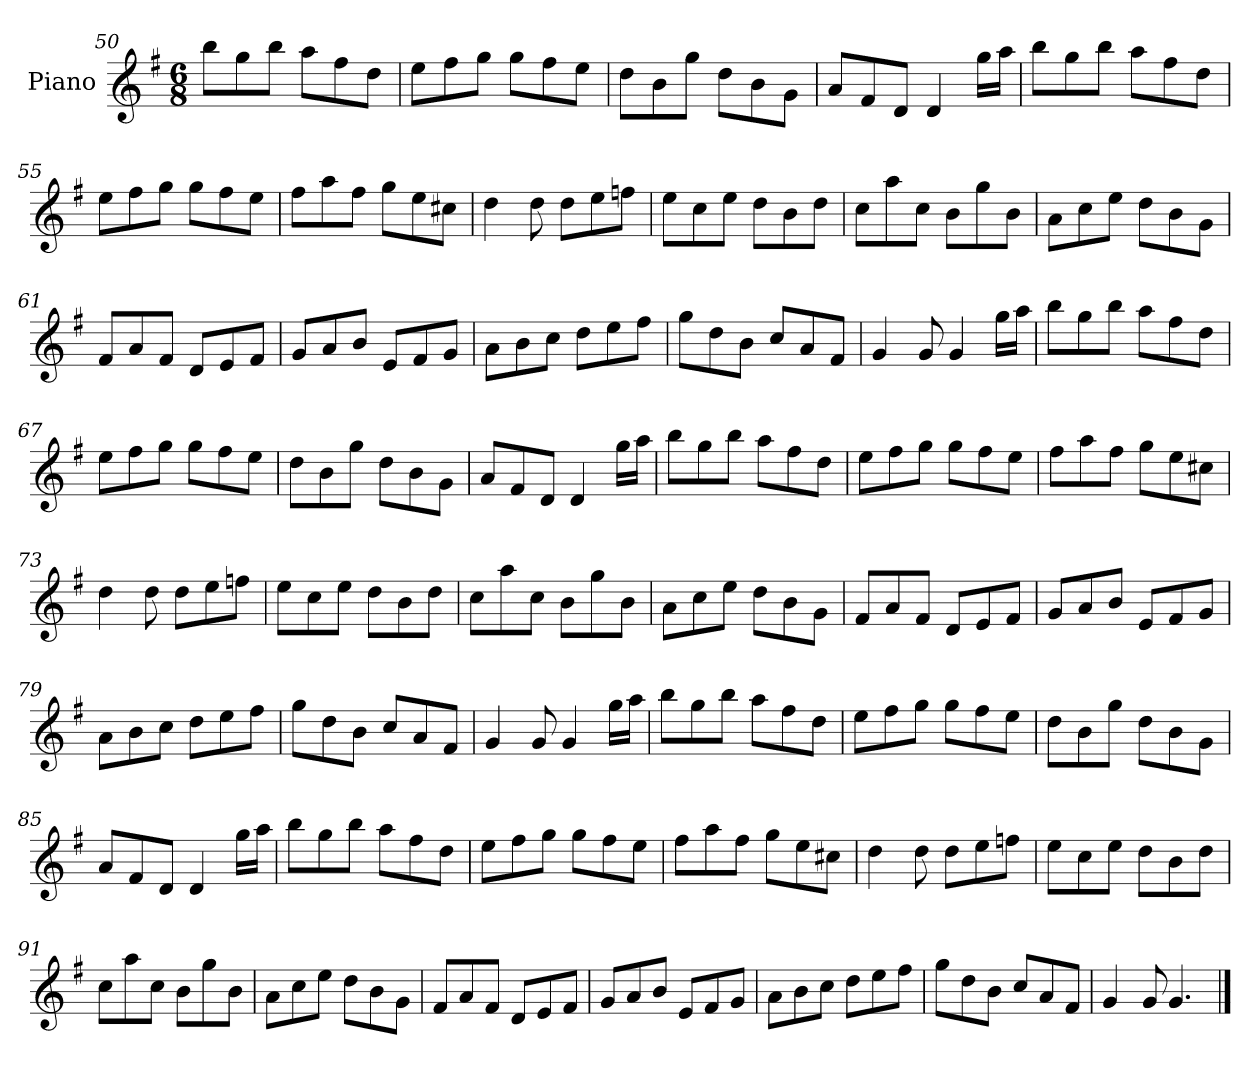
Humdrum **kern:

**kern
*part1
*staff1
*I"Piano
*I'Pno
*clefG2
*k[f#]
*M6/8
=50
8bb\L
8gg\
8bb\J
8aa\L
8ff#\
8dd\J
=51
8ee\L
8ff#\
8gg\J
8gg\L
8ff#\
8ee\J
=52
8dd\L
8b\
8gg\J
8dd\L
8b\
8g\J
=53
8a/L
8f#/
8d/J
4d/
16gg\LL
16aa\JJ
=54
8bb\L
8gg\
8bb\J
8aa\L
8ff#\
8dd\J
=55
8ee\L
8ff#\
8gg\J
8gg\L
8ff#\
8ee\J
=56
8ff#\L
8aa\
8ff#\J
8gg\L
8ee\
8cc#X\J
=57
4dd\
8dd\
8dd\L
8ee\
8ffn\J
=58
8ee\L
8cc\
8ee\J
8dd\L
8b\
8dd\J
=59
8cc\L
8aa\
8cc\J
8b\L
8gg\
8b\J
=60
8a\L
8cc\
8ee\J
8dd\L
8b\
8g\J
=61
8f#/L
8a/
8f#/J
8d/L
8e/
8f#/J
=62
8g/L
8a/
8b/J
8e/L
8f#/
8g/J
=63
8a\L
8b\
8cc\J
8dd\L
8ee\
8ff#\J
=64
8gg\L
8dd\
8b\J
8cc/L
8a/
8f#/J
=65
4g/
8g/
4g/
16gg\LL
16aa\JJ
=66
8bb\L
8gg\
8bb\J
8aa\L
8ff#\
8dd\J
=67
8ee\L
8ff#\
8gg\J
8gg\L
8ff#\
8ee\J
=68
8dd\L
8b\
8gg\J
8dd\L
8b\
8g\J
=69
8a/L
8f#/
8d/J
4d/
16gg\LL
16aa\JJ
=70
8bb\L
8gg\
8bb\J
8aa\L
8ff#\
8dd\J
=71
8ee\L
8ff#\
8gg\J
8gg\L
8ff#\
8ee\J
=72
8ff#\L
8aa\
8ff#\J
8gg\L
8ee\
8cc#X\J
=73
4dd\
8dd\
8dd\L
8ee\
8ffn\J
=74
8ee\L
8cc\
8ee\J
8dd\L
8b\
8dd\J
=75
8cc\L
8aa\
8cc\J
8b\L
8gg\
8b\J
=76
8a\L
8cc\
8ee\J
8dd\L
8b\
8g\J
=77
8f#/L
8a/
8f#/J
8d/L
8e/
8f#/J
=78
8g/L
8a/
8b/J
8e/L
8f#/
8g/J
=79
8a\L
8b\
8cc\J
8dd\L
8ee\
8ff#\J
=80
8gg\L
8dd\
8b\J
8cc/L
8a/
8f#/J
=81
4g/
8g/
4g/
16gg\LL
16aa\JJ
=82
8bb\L
8gg\
8bb\J
8aa\L
8ff#\
8dd\J
=83
8ee\L
8ff#\
8gg\J
8gg\L
8ff#\
8ee\J
=84
8dd\L
8b\
8gg\J
8dd\L
8b\
8g\J
=85
8a/L
8f#/
8d/J
4d/
16gg\LL
16aa\JJ
=86
8bb\L
8gg\
8bb\J
8aa\L
8ff#\
8dd\J
=87
8ee\L
8ff#\
8gg\J
8gg\L
8ff#\
8ee\J
=88
8ff#\L
8aa\
8ff#\J
8gg\L
8ee\
8cc#X\J
=89
4dd\
8dd\
8dd\L
8ee\
8ffn\J
=90
8ee\L
8cc\
8ee\J
8dd\L
8b\
8dd\J
=91
8cc\L
8aa\
8cc\J
8b\L
8gg\
8b\J
=92
8a\L
8cc\
8ee\J
8dd\L
8b\
8g\J
=93
8f#/L
8a/
8f#/J
8d/L
8e/
8f#/J
=94
8g/L
8a/
8b/J
8e/L
8f#/
8g/J
=95
8a\L
8b\
8cc\J
8dd\L
8ee\
8ff#\J
=96
8gg\L
8dd\
8b\J
8cc/L
8a/
8f#/J
=97
4g/
8g/
4.g/
==
*-
